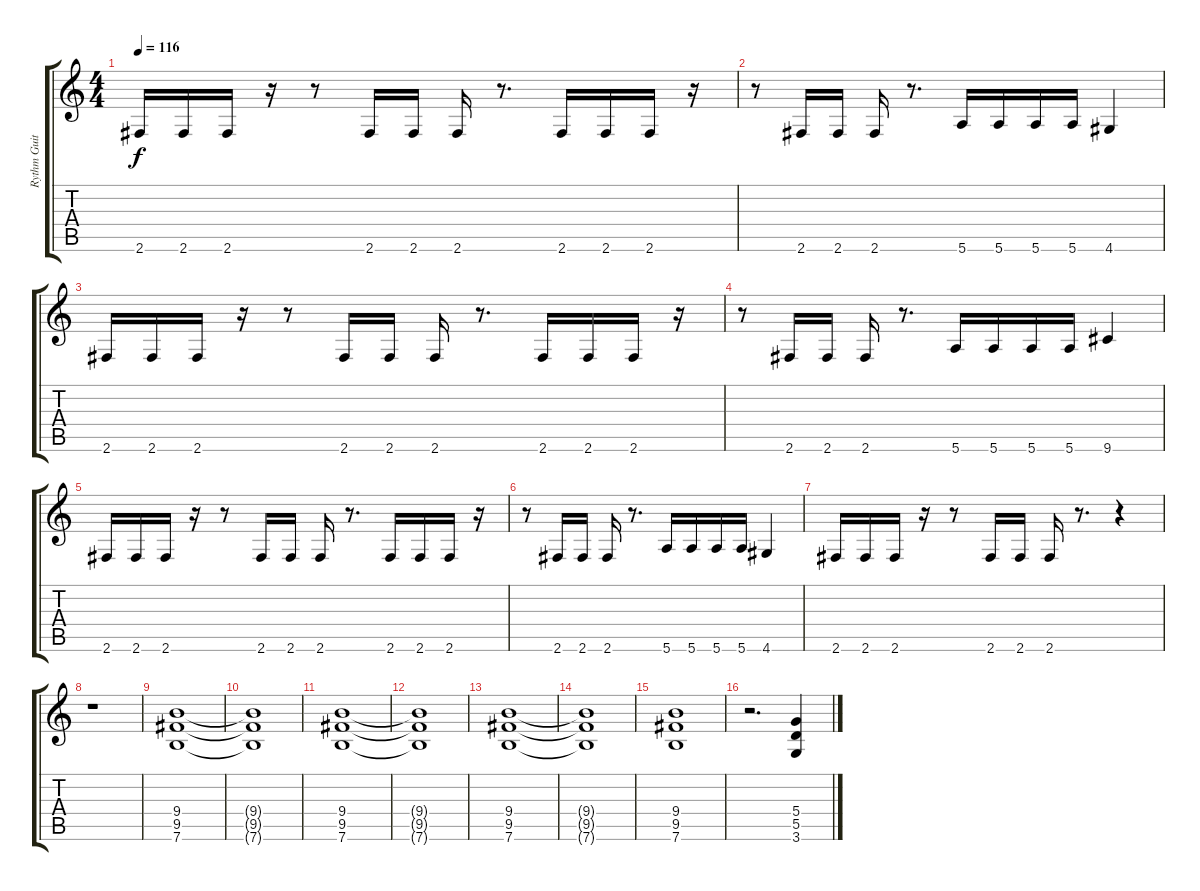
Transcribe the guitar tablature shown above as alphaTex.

\track ("Rythm Guitar" "Rythm Guit") {instrument distortionguitar}
\staff {score tabs}
\tuning (E4 B3 G3 D3 A2 E2) {hide}
\ts (4 4)
\tempo 116
\clef g2
\ks c
2.6.16{dy f} 2.6.16 2.6.16 r.16 r.8 2.6.16 2.6.16 2.6.16 r.8{d} 2.6.16 2.6.16 2.6.16 r.16 |
r.8 2.6.16 2.6.16 2.6.16 r.8{d} 5.6.16 5.6.16 5.6.16 5.6.16 4.6.4 |
2.6.16 2.6.16 2.6.16 r.16 r.8 2.6.16 2.6.16 2.6.16 r.8{d} 2.6.16 2.6.16 2.6.16 r.16 |
r.8 2.6.16 2.6.16 2.6.16 r.8{d} 5.6.16 5.6.16 5.6.16 5.6.16 9.6.4 |
2.6.16 2.6.16 2.6.16 r.16 r.8 2.6.16 2.6.16 2.6.16 r.8{d} 2.6.16 2.6.16 2.6.16 r.16 |
r.8 2.6.16 2.6.16 2.6.16 r.8{d} 5.6.16 5.6.16 5.6.16 5.6.16 4.6.4 |
2.6.16 2.6.16 2.6.16 r.16 r.8 2.6.16 2.6.16 2.6.16 r.8{d} r.4 |
r.1 |
(9.4 9.5 7.6).1 |
(9.4{t} 9.5{t} 7.6{t}).1 |
(9.4 9.5 7.6).1 |
(9.4{t} 9.5{t} 7.6{t}).1 |
(9.4 9.5 7.6).1 |
(9.4{t} 9.5{t} 7.6{t}).1 |
(9.4 9.5 7.6).1 |
r.2{d} (5.4 5.5 3.6).4
